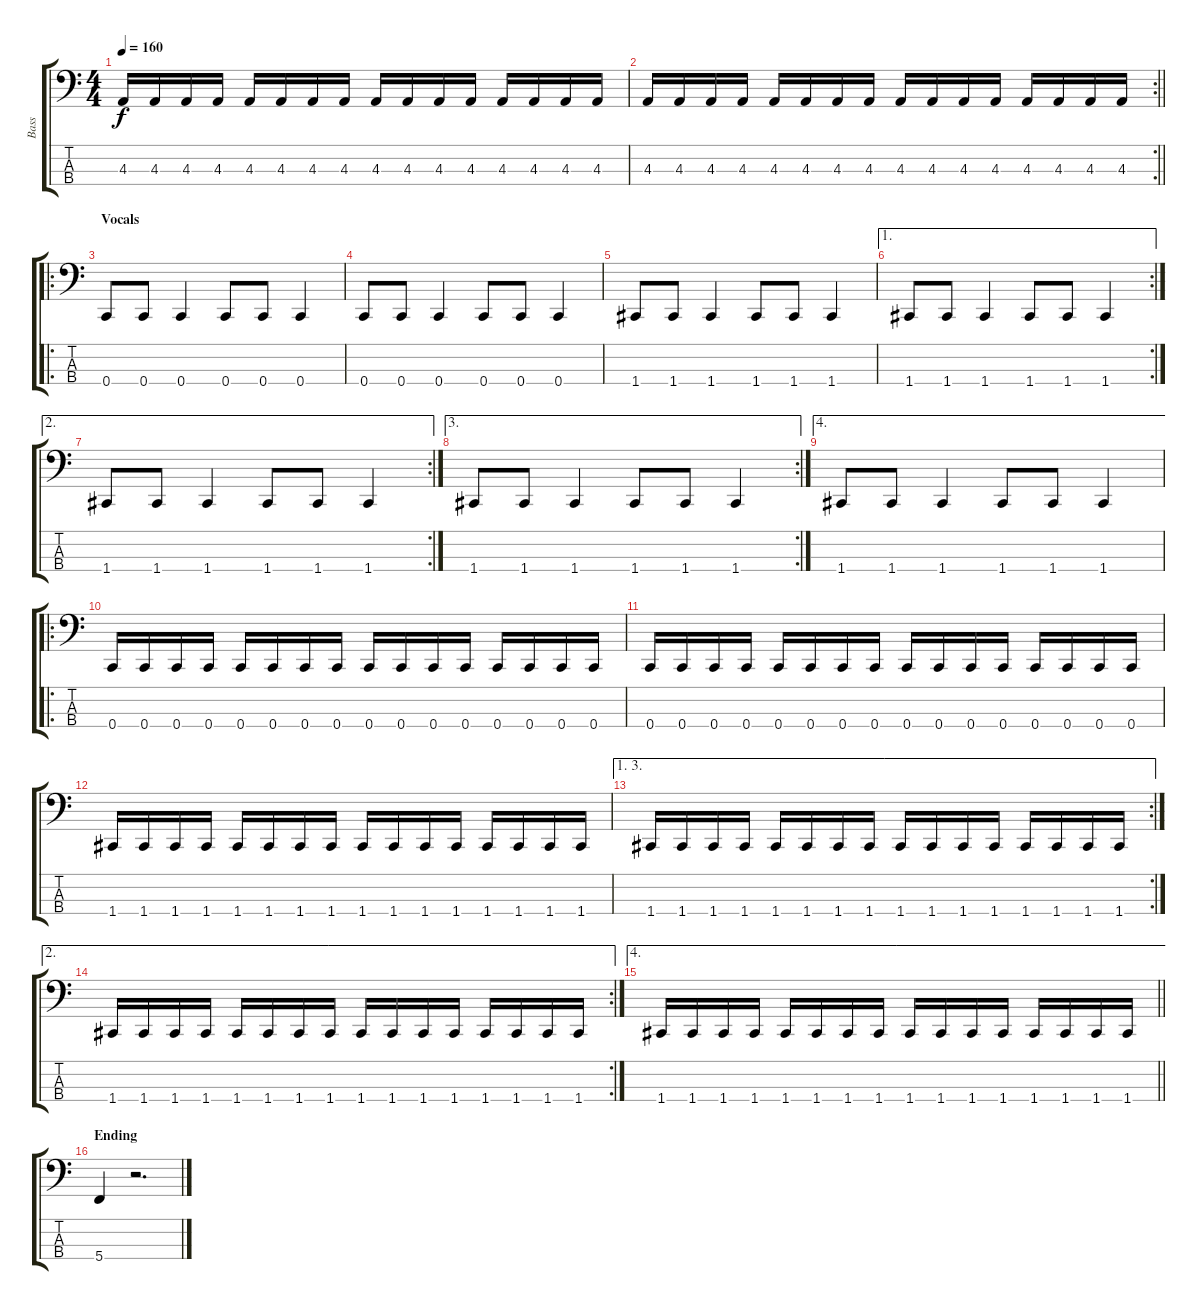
\track ("Bass" "Bass") {instrument electricbassfinger}
\staff {score tabs}
\tuning (Eb2 Bb1 F1 C1) {hide}
\ts (4 4)
\tempo 160
\clef f4
\ks c
4.3.16{dy f} 4.3.16 4.3.16 4.3.16 4.3.16 4.3.16 4.3.16 4.3.16 4.3.16 4.3.16 4.3.16 4.3.16 4.3.16 4.3.16 4.3.16 4.3.16 |
\rc 2
\barLineRight lightlight
4.3.16 4.3.16 4.3.16 4.3.16 4.3.16 4.3.16 4.3.16 4.3.16 4.3.16 4.3.16 4.3.16 4.3.16 4.3.16 4.3.16 4.3.16 4.3.16 |
\ro
\section ("" "Vocals")
0.4.8 0.4.8 0.4.4 0.4.8 0.4.8 0.4.4 |
0.4.8 0.4.8 0.4.4 0.4.8 0.4.8 0.4.4 |
1.4.8 1.4.8 1.4.4 1.4.8 1.4.8 1.4.4 |
\ae 1
\rc 2
1.4.8 1.4.8 1.4.4 1.4.8 1.4.8 1.4.4 |
\ae 2
\rc 2
1.4.8 1.4.8 1.4.4 1.4.8 1.4.8 1.4.4 |
\ae 3
\rc 2
1.4.8 1.4.8 1.4.4 1.4.8 1.4.8 1.4.4 |
\ae 4
1.4.8 1.4.8 1.4.4 1.4.8 1.4.8 1.4.4 |
\ro
0.4.16 0.4.16 0.4.16 0.4.16 0.4.16 0.4.16 0.4.16 0.4.16 0.4.16 0.4.16 0.4.16 0.4.16 0.4.16 0.4.16 0.4.16 0.4.16 |
0.4.16 0.4.16 0.4.16 0.4.16 0.4.16 0.4.16 0.4.16 0.4.16 0.4.16 0.4.16 0.4.16 0.4.16 0.4.16 0.4.16 0.4.16 0.4.16 |
1.4.16 1.4.16 1.4.16 1.4.16 1.4.16 1.4.16 1.4.16 1.4.16 1.4.16 1.4.16 1.4.16 1.4.16 1.4.16 1.4.16 1.4.16 1.4.16 |
\ae (1 3)
\rc 2
1.4.16 1.4.16 1.4.16 1.4.16 1.4.16 1.4.16 1.4.16 1.4.16 1.4.16 1.4.16 1.4.16 1.4.16 1.4.16 1.4.16 1.4.16 1.4.16 |
\ae 2
\rc 2
1.4.16 1.4.16 1.4.16 1.4.16 1.4.16 1.4.16 1.4.16 1.4.16 1.4.16 1.4.16 1.4.16 1.4.16 1.4.16 1.4.16 1.4.16 1.4.16 |
\ae 4
\barLineRight lightlight
1.4.16 1.4.16 1.4.16 1.4.16 1.4.16 1.4.16 1.4.16 1.4.16 1.4.16 1.4.16 1.4.16 1.4.16 1.4.16 1.4.16 1.4.16 1.4.16 |
\section ("" "Ending")
5.4.4 r.2{d}
